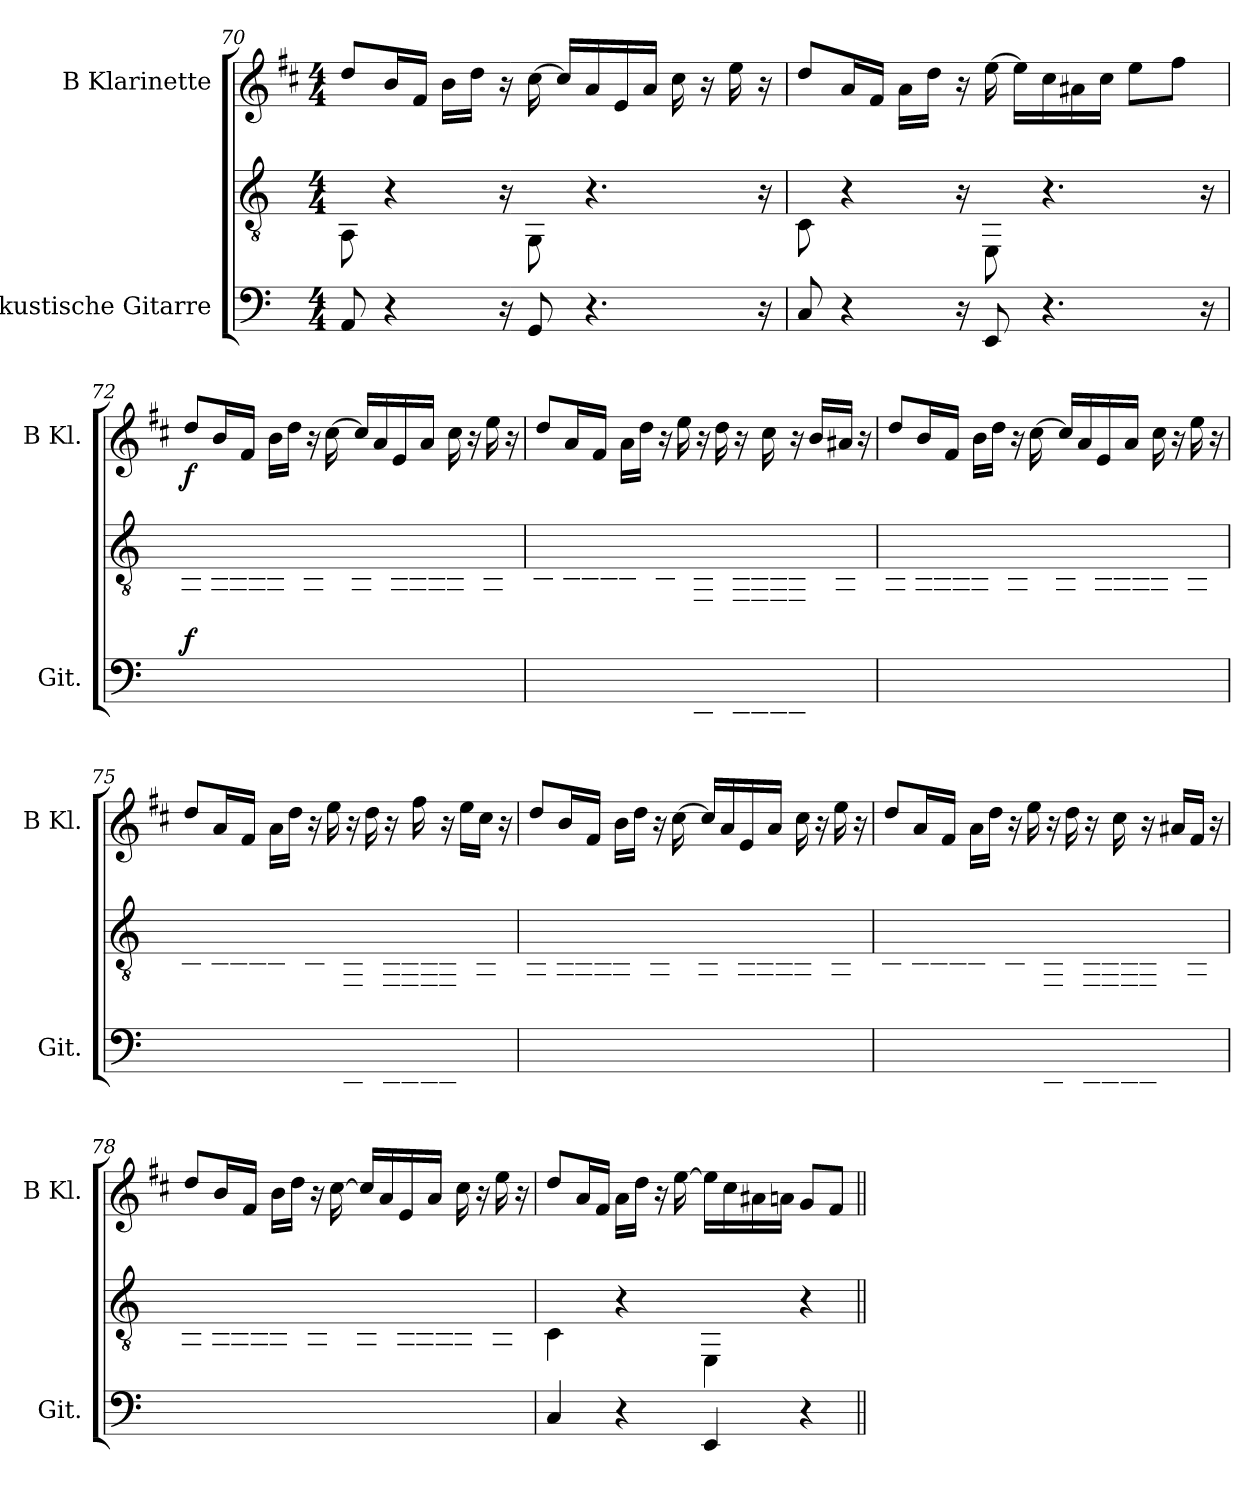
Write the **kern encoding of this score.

**kern	**kern	**dynam	**kern	**dynam
*part2	*part2	*part2	*part1	*part1
*staff3	*staff2	*staff2/3	*staff1	*staff1
*I"Akustische Gitarre	*	*	*I"B Klarinette	*
*I'Git.	*	*	*I'B Kl.	*
*	*clefGv2	*	*clefG2	*
*	*	*	*ITrd1c2	*
*k[]	*k[]	*	*k[]	*
*M4/4	*M4/4	*	*M4/4	*
=70	=70	=70	=70	=70
8AA 8Eyy 8Ayy 8cyy 8eyy	8AA\ 8E\yy 8A\yy 8c\yy 8e\yy	.	8cc/L	.
4r	4r	.	16a/L	.
.	.	.	16e/JJ	.
.	.	.	16a\LL	.
.	.	.	16cc\JJ	.
16r	16r	.	16r	.
8GG 8Dyy 8Gyy 8Byy 8dyy 8gyy	8GG\ 8D\yy 8G\yy 8B\yy 8d\yy 8g\yy	.	[16b\	.
.	.	.	16b/LL]	.
4.r	4.r	.	16g/	.
.	.	.	16d/	.
.	.	.	16g/JJ	.
.	.	.	16b\	.
.	.	.	16r	.
.	.	.	16dd\	.
16r	16r	.	16r	.
!!LO:PB:g=z
=71	=71	=71	=71	=71
8C 8Eyy 8Gyy 8cyy 8eyy	8C\ 8E\yy 8G\yy 8c\yy 8e\yy	.	8cc/L	.
4r	4r	.	16g/L	.
.	.	.	16e/JJ	.
.	.	.	16g\LL	.
.	.	.	16cc\JJ	.
16r	16r	.	16r	.
8EE 8BByy 8Eyy 8A-Xyy 8Byy 8eyy	8EE\ 8BB\yy 8E\yy 8A-X\yy 8B\yy 8e\yy	.	[16dd\	.
.	.	.	16dd\LL]	.
4.r	4.r	.	16b\	.
.	.	.	16g#X\	.
.	.	.	16b\JJ	.
.	.	.	8dd\L	.
.	.	.	8ee\J	.
16r	16r	.	.	.
=72	=72	=72	=72	=72
!	!	!LO:DY:b	!	!LO:DY:b
8AA\ 8Eyy\ 8Ayy\ 8cyy\ 8eyy\L	8AA\ 8E\yy 8A\yy 8c\yy 8e\yyL	f	8cc/L	f
*Xbrackettup	*Xbrackettup	*	*	*
24AA\ 24Eyy\ 24Ayy\ 24cyy\ 24eyy\L	24AA\ 24E\yy 24A\yy 24c\yy 24e\yyL	.	16a/L	.
24AA\ 24Eyy\ 24Ayy\ 24cyy\ 24eyy\	24AA\ 24E\yy 24A\yy 24c\yy 24e\yy	.	.	.
.	.	.	16e/JJ	.
24AA\ 24Eyy\ 24Ayy\ 24cyy\ 24eyy\JJ	24AA\ 24E\yy 24A\yy 24c\yy 24e\yyJJ	.	.	.
8AA\ 8Eyy\ 8Ayy\ 8cyy\ 8eyy\L	8AA\ 8E\yy 8A\yy 8c\yy 8e\yyL	.	16a\LL	.
.	.	.	16cc\JJ	.
8AA\ 8Eyy\ 8Ayy\ 8cyy\ 8eyy\J	8AA\ 8E\yy 8A\yy 8c\yy 8e\yyJ	.	16r	.
.	.	.	[16b\	.
8GG\ 8BByy\ 8Dyy\ 8Gyy\ 8dyy\ 8gyy\L	8GG\ 8BB\yy 8D\yy 8G\yy 8d\yy 8g\yyL	.	16b/LL]	.
.	.	.	16g/	.
24GG\ 24BByy\ 24Dyy\ 24Gyy\ 24dyy\ 24gyy\L	24GG\ 24BB\yy 24D\yy 24G\yy 24d\yy 24g\yyL	.	16d/	.
24GG\ 24BByy\ 24Dyy\ 24Gyy\ 24dyy\ 24gyy\	24GG\ 24BB\yy 24D\yy 24G\yy 24d\yy 24g\yy	.	.	.
.	.	.	16g/JJ	.
24GG\ 24BByy\ 24Dyy\ 24Gyy\ 24dyy\ 24gyy\JJ	24GG\ 24BB\yy 24D\yy 24G\yy 24d\yy 24g\yyJJ	.	.	.
8GG\ 8BByy\ 8Dyy\ 8Gyy\ 8dyy\ 8gyy\L	8GG\ 8BB\yy 8D\yy 8G\yy 8d\yy 8g\yyL	.	16b\	.
.	.	.	16r	.
8GG\ 8BByy\ 8Dyy\ 8Gyy\ 8dyy\ 8gyy\J	8GG\ 8BB\yy 8D\yy 8G\yy 8d\yy 8g\yyJ	.	16dd\	.
.	.	.	16r	.
!!LO:LB:g=z
=73	=73	=73	=73	=73
8C\ 8Eyy\ 8Gyy\ 8cyy\ 8eyy\L	8C\ 8E\yy 8G\yy 8c\yy 8e\yyL	.	8cc/L	.
24C\ 24Eyy\ 24Gyy\ 24cyy\ 24eyy\L	24C\ 24E\yy 24G\yy 24c\yy 24e\yyL	.	16g/L	.
24C\ 24Eyy\ 24Gyy\ 24cyy\ 24eyy\	24C\ 24E\yy 24G\yy 24c\yy 24e\yy	.	.	.
.	.	.	16e/JJ	.
24C\ 24Eyy\ 24Gyy\ 24cyy\ 24eyy\JJ	24C\ 24E\yy 24G\yy 24c\yy 24e\yyJJ	.	.	.
8C\ 8Eyy\ 8Gyy\ 8cyy\ 8eyy\L	8C\ 8E\yy 8G\yy 8c\yy 8e\yyL	.	16g\LL	.
.	.	.	16cc\JJ	.
8C\ 8Eyy\ 8Gyy\ 8cyy\ 8eyy\J	8C\ 8E\yy 8G\yy 8c\yy 8e\yyJ	.	16r	.
.	.	.	16dd\	.
8EE\ 8BByy\ 8Eyy\ 8G#yy\ 8Byy\ 8eyy\L	8EE\ 8BB\yy 8E\yy 8G#X\yy 8B\yy 8e\yyL	.	16r	.
.	.	.	16cc\	.
24EE\ 24BByy\ 24Eyy\ 24G#yy\ 24Byy\ 24eyy\L	24EE\ 24BB\yy 24E\yy 24G#\yy 24B\yy 24e\yyL	.	16r	.
24EE\ 24BByy\ 24Eyy\ 24G#yy\ 24Byy\ 24eyy\	24EE\ 24BB\yy 24E\yy 24G#\yy 24B\yy 24e\yy	.	.	.
.	.	.	16b\	.
24EE\ 24BByy\ 24Eyy\ 24G#yy\ 24Byy\ 24eyy\JJ	24EE\ 24BB\yy 24E\yy 24G#\yy 24B\yy 24e\yyJJ	.	.	.
8EE\ 8BByy\ 8Eyy\ 8G#yy\ 8Byy\ 8eyy\L	8EE\ 8BB\yy 8E\yy 8G#\yy 8B\yy 8e\yyL	.	16r	.
.	.	.	16a/LL	.
8AA\ 8Eyy\ 8Ayy\ 8cyy\ 8eyy\J	8AA\ 8E\yy 8A\yy 8c\yy 8e\yyJ	.	16g#X/JJ	.
.	.	.	16r	.
=74	=74	=74	=74	=74
8AA\ 8Eyy\ 8Ayy\ 8cyy\ 8eyy\L	8AA\ 8E\yy 8A\yy 8c\yy 8e\yyL	.	8cc/L	.
24AA\ 24Eyy\ 24Ayy\ 24cyy\ 24eyy\L	24AA\ 24E\yy 24A\yy 24c\yy 24e\yyL	.	16a/L	.
24AA\ 24Eyy\ 24Ayy\ 24cyy\ 24eyy\	24AA\ 24E\yy 24A\yy 24c\yy 24e\yy	.	.	.
.	.	.	16e/JJ	.
24AA\ 24Eyy\ 24Ayy\ 24cyy\ 24eyy\JJ	24AA\ 24E\yy 24A\yy 24c\yy 24e\yyJJ	.	.	.
8AA\ 8Eyy\ 8Ayy\ 8cyy\ 8eyy\L	8AA\ 8E\yy 8A\yy 8c\yy 8e\yyL	.	16a\LL	.
.	.	.	16cc\JJ	.
8AA\ 8Eyy\ 8Ayy\ 8cyy\ 8eyy\J	8AA\ 8E\yy 8A\yy 8c\yy 8e\yyJ	.	16r	.
.	.	.	[16b\	.
8GG\ 8BByy\ 8Dyy\ 8Gyy\ 8dyy\ 8gyy\L	8GG\ 8BB\yy 8D\yy 8G\yy 8d\yy 8g\yyL	.	16b/LL]	.
.	.	.	16g/	.
24GG\ 24BByy\ 24Dyy\ 24Gyy\ 24dyy\ 24gyy\L	24GG\ 24BB\yy 24D\yy 24G\yy 24d\yy 24g\yyL	.	16d/	.
24GG\ 24BByy\ 24Dyy\ 24Gyy\ 24dyy\ 24gyy\	24GG\ 24BB\yy 24D\yy 24G\yy 24d\yy 24g\yy	.	.	.
.	.	.	16g/JJ	.
24GG\ 24BByy\ 24Dyy\ 24Gyy\ 24dyy\ 24gyy\JJ	24GG\ 24BB\yy 24D\yy 24G\yy 24d\yy 24g\yyJJ	.	.	.
8GG\ 8BByy\ 8Dyy\ 8Gyy\ 8dyy\ 8gyy\L	8GG\ 8BB\yy 8D\yy 8G\yy 8d\yy 8g\yyL	.	16b\	.
.	.	.	16r	.
8GG\ 8BByy\ 8Dyy\ 8Gyy\ 8dyy\ 8gyy\J	8GG\ 8BB\yy 8D\yy 8G\yy 8d\yy 8g\yyJ	.	16dd\	.
.	.	.	16r	.
!!LO:LB:g=z
=75	=75	=75	=75	=75
8C\ 8Eyy\ 8Gyy\ 8cyy\ 8eyy\L	8C\ 8E\yy 8G\yy 8c\yy 8e\yyL	.	8cc/L	.
24C\ 24Eyy\ 24Gyy\ 24cyy\ 24eyy\L	24C\ 24E\yy 24G\yy 24c\yy 24e\yyL	.	16g/L	.
24C\ 24Eyy\ 24Gyy\ 24cyy\ 24eyy\	24C\ 24E\yy 24G\yy 24c\yy 24e\yy	.	.	.
.	.	.	16e/JJ	.
24C\ 24Eyy\ 24Gyy\ 24cyy\ 24eyy\JJ	24C\ 24E\yy 24G\yy 24c\yy 24e\yyJJ	.	.	.
8C\ 8Eyy\ 8Gyy\ 8cyy\ 8eyy\L	8C\ 8E\yy 8G\yy 8c\yy 8e\yyL	.	16g\LL	.
.	.	.	16cc\JJ	.
8C\ 8Eyy\ 8Gyy\ 8cyy\ 8eyy\J	8C\ 8E\yy 8G\yy 8c\yy 8e\yyJ	.	16r	.
.	.	.	16dd\	.
8EE\ 8BByy\ 8Eyy\ 8G#yy\ 8Byy\ 8eyy\L	8EE\ 8BB\yy 8E\yy 8G#X\yy 8B\yy 8e\yyL	.	16r	.
.	.	.	16cc\	.
24EE\ 24BByy\ 24Eyy\ 24G#yy\ 24Byy\ 24eyy\L	24EE\ 24BB\yy 24E\yy 24G#\yy 24B\yy 24e\yyL	.	16r	.
24EE\ 24BByy\ 24Eyy\ 24G#yy\ 24Byy\ 24eyy\	24EE\ 24BB\yy 24E\yy 24G#\yy 24B\yy 24e\yy	.	.	.
.	.	.	16ee\	.
24EE\ 24BByy\ 24Eyy\ 24G#yy\ 24Byy\ 24eyy\JJ	24EE\ 24BB\yy 24E\yy 24G#\yy 24B\yy 24e\yyJJ	.	.	.
8EE\ 8BByy\ 8Eyy\ 8G#yy\ 8Byy\ 8eyy\L	8EE\ 8BB\yy 8E\yy 8G#\yy 8B\yy 8e\yyL	.	16r	.
.	.	.	16dd\LL	.
8AA\ 8Eyy\ 8Ayy\ 8cyy\ 8eyy\J	8AA\ 8E\yy 8A\yy 8c\yy 8e\yyJ	.	16b\JJ	.
.	.	.	16r	.
=76	=76	=76	=76	=76
8AA\ 8Eyy\ 8Ayy\ 8cyy\ 8eyy\L	8AA\ 8E\yy 8A\yy 8c\yy 8e\yyL	.	8cc/L	.
24AA\ 24Eyy\ 24Ayy\ 24cyy\ 24eyy\L	24AA\ 24E\yy 24A\yy 24c\yy 24e\yyL	.	16a/L	.
24AA\ 24Eyy\ 24Ayy\ 24cyy\ 24eyy\	24AA\ 24E\yy 24A\yy 24c\yy 24e\yy	.	.	.
.	.	.	16e/JJ	.
24AA\ 24Eyy\ 24Ayy\ 24cyy\ 24eyy\JJ	24AA\ 24E\yy 24A\yy 24c\yy 24e\yyJJ	.	.	.
8AA\ 8Eyy\ 8Ayy\ 8cyy\ 8eyy\L	8AA\ 8E\yy 8A\yy 8c\yy 8e\yyL	.	16a\LL	.
.	.	.	16cc\JJ	.
8AA\ 8Eyy\ 8Ayy\ 8cyy\ 8eyy\J	8AA\ 8E\yy 8A\yy 8c\yy 8e\yyJ	.	16r	.
.	.	.	[16b\	.
8GG\ 8BByy\ 8Dyy\ 8Gyy\ 8dyy\ 8gyy\L	8GG\ 8BB\yy 8D\yy 8G\yy 8d\yy 8g\yyL	.	16b/LL]	.
.	.	.	16g/	.
24GG\ 24BByy\ 24Dyy\ 24Gyy\ 24dyy\ 24gyy\L	24GG\ 24BB\yy 24D\yy 24G\yy 24d\yy 24g\yyL	.	16d/	.
24GG\ 24BByy\ 24Dyy\ 24Gyy\ 24dyy\ 24gyy\	24GG\ 24BB\yy 24D\yy 24G\yy 24d\yy 24g\yy	.	.	.
.	.	.	16g/JJ	.
24GG\ 24BByy\ 24Dyy\ 24Gyy\ 24dyy\ 24gyy\JJ	24GG\ 24BB\yy 24D\yy 24G\yy 24d\yy 24g\yyJJ	.	.	.
8GG\ 8BByy\ 8Dyy\ 8Gyy\ 8dyy\ 8gyy\L	8GG\ 8BB\yy 8D\yy 8G\yy 8d\yy 8g\yyL	.	16b\	.
.	.	.	16r	.
8GG\ 8BByy\ 8Dyy\ 8Gyy\ 8dyy\ 8gyy\J	8GG\ 8BB\yy 8D\yy 8G\yy 8d\yy 8g\yyJ	.	16dd\	.
.	.	.	16r	.
!!LO:PB:g=z
=77	=77	=77	=77	=77
8C\ 8Eyy\ 8Gyy\ 8cyy\ 8eyy\L	8C\ 8E\yy 8G\yy 8c\yy 8e\yyL	.	8cc/L	.
24C\ 24Eyy\ 24Gyy\ 24cyy\ 24eyy\L	24C\ 24E\yy 24G\yy 24c\yy 24e\yyL	.	16g/L	.
24C\ 24Eyy\ 24Gyy\ 24cyy\ 24eyy\	24C\ 24E\yy 24G\yy 24c\yy 24e\yy	.	.	.
.	.	.	16e/JJ	.
24C\ 24Eyy\ 24Gyy\ 24cyy\ 24eyy\JJ	24C\ 24E\yy 24G\yy 24c\yy 24e\yyJJ	.	.	.
8C\ 8Eyy\ 8Gyy\ 8cyy\ 8eyy\L	8C\ 8E\yy 8G\yy 8c\yy 8e\yyL	.	16g\LL	.
.	.	.	16cc\JJ	.
8C\ 8Eyy\ 8Gyy\ 8cyy\ 8eyy\J	8C\ 8E\yy 8G\yy 8c\yy 8e\yyJ	.	16r	.
.	.	.	16dd\	.
8EE\ 8BByy\ 8Eyy\ 8G#Xyy\ 8Byy\ 8eyy\L	8EE\ 8BB\yy 8E\yy 8G#X\yy 8B\yy 8e\yyL	.	16r	.
.	.	.	16cc\	.
24EE\ 24BByy\ 24Eyy\ 24G#yy\ 24Byy\ 24eyy\L	24EE\ 24BB\yy 24E\yy 24G#\yy 24B\yy 24e\yyL	.	16r	.
24EE\ 24BByy\ 24Eyy\ 24G#yy\ 24Byy\ 24eyy\	24EE\ 24BB\yy 24E\yy 24G#\yy 24B\yy 24e\yy	.	.	.
.	.	.	16b\	.
24EE\ 24BByy\ 24Eyy\ 24G#yy\ 24Byy\ 24eyy\JJ	24EE\ 24BB\yy 24E\yy 24G#\yy 24B\yy 24e\yyJJ	.	.	.
8EE\ 8BByy\ 8Eyy\ 8G#yy\ 8Byy\ 8eyy\L	8EE\ 8BB\yy 8E\yy 8G#\yy 8B\yy 8e\yyL	.	16r	.
.	.	.	16g#X/LL	.
8AA\ 8Eyy\ 8Ayy\ 8cyy\ 8eyy\J	8AA\ 8E\yy 8A\yy 8c\yy 8e\yyJ	.	16e/JJ	.
.	.	.	16r	.
=78	=78	=78	=78	=78
8AA\ 8Eyy\ 8Ayy\ 8cyy\ 8eyy\L	8AA\ 8E\yy 8A\yy 8c\yy 8e\yyL	.	8cc/L	.
24AA\ 24Eyy\ 24Ayy\ 24cyy\ 24eyy\L	24AA\ 24E\yy 24A\yy 24c\yy 24e\yyL	.	16a/L	.
24AA\ 24Eyy\ 24Ayy\ 24cyy\ 24eyy\	24AA\ 24E\yy 24A\yy 24c\yy 24e\yy	.	.	.
.	.	.	16e/JJ	.
24AA\ 24Eyy\ 24Ayy\ 24cyy\ 24eyy\JJ	24AA\ 24E\yy 24A\yy 24c\yy 24e\yyJJ	.	.	.
8AA\ 8Eyy\ 8Ayy\ 8cyy\ 8eyy\L	8AA\ 8E\yy 8A\yy 8c\yy 8e\yyL	.	16a\LL	.
.	.	.	16cc\JJ	.
8AA\ 8Eyy\ 8Ayy\ 8cyy\ 8eyy\J	8AA\ 8E\yy 8A\yy 8c\yy 8e\yyJ	.	16r	.
.	.	.	[16b\	.
8GG\ 8BByy\ 8Dyy\ 8Gyy\ 8dyy\ 8gyy\L	8GG\ 8BB\yy 8D\yy 8G\yy 8d\yy 8g\yyL	.	16b/LL]	.
.	.	.	16g/	.
24GG\ 24BByy\ 24Dyy\ 24Gyy\ 24dyy\ 24gyy\L	24GG\ 24BB\yy 24D\yy 24G\yy 24d\yy 24g\yyL	.	16d/	.
24GG\ 24BByy\ 24Dyy\ 24Gyy\ 24dyy\ 24gyy\	24GG\ 24BB\yy 24D\yy 24G\yy 24d\yy 24g\yy	.	.	.
.	.	.	16g/JJ	.
24GG\ 24BByy\ 24Dyy\ 24Gyy\ 24dyy\ 24gyy\JJ	24GG\ 24BB\yy 24D\yy 24G\yy 24d\yy 24g\yyJJ	.	.	.
8GG\ 8BByy\ 8Dyy\ 8Gyy\ 8dyy\ 8gyy\L	8GG\ 8BB\yy 8D\yy 8G\yy 8d\yy 8g\yyL	.	16b\	.
.	.	.	16r	.
8GG\ 8BByy\ 8Dyy\ 8Gyy\ 8dyy\ 8gyy\J	8GG\ 8BB\yy 8D\yy 8G\yy 8d\yy 8g\yyJ	.	16dd\	.
.	.	.	16r	.
!!LO:LB:g=z
=79	=79	=79	=79	=79
4C 4Eyy 4Gyy 4cyy 4eyy	4C\ 4E\yy 4G\yy 4c\yy 4e\yy	.	8cc/L	.
.	.	.	16g/L	.
.	.	.	16e/JJ	.
4r	4r	.	16g\LL	.
.	.	.	16cc\JJ	.
.	.	.	16r	.
.	.	.	[16dd\	.
4EE 4BByy 4Eyy 4G#yy 4Byy 4eyy	4EE\ 4BB\yy 4E\yy 4G#X\yy 4B\yy 4e\yy	.	16dd\LL]	.
.	.	.	16b\	.
.	.	.	16g#X\	.
.	.	.	16gn\JJ	.
4r	4r	.	8f/L	.
.	.	.	8e/J	.
=||	=||	=||	=||	=||
*-	*-	*-	*-	*-
